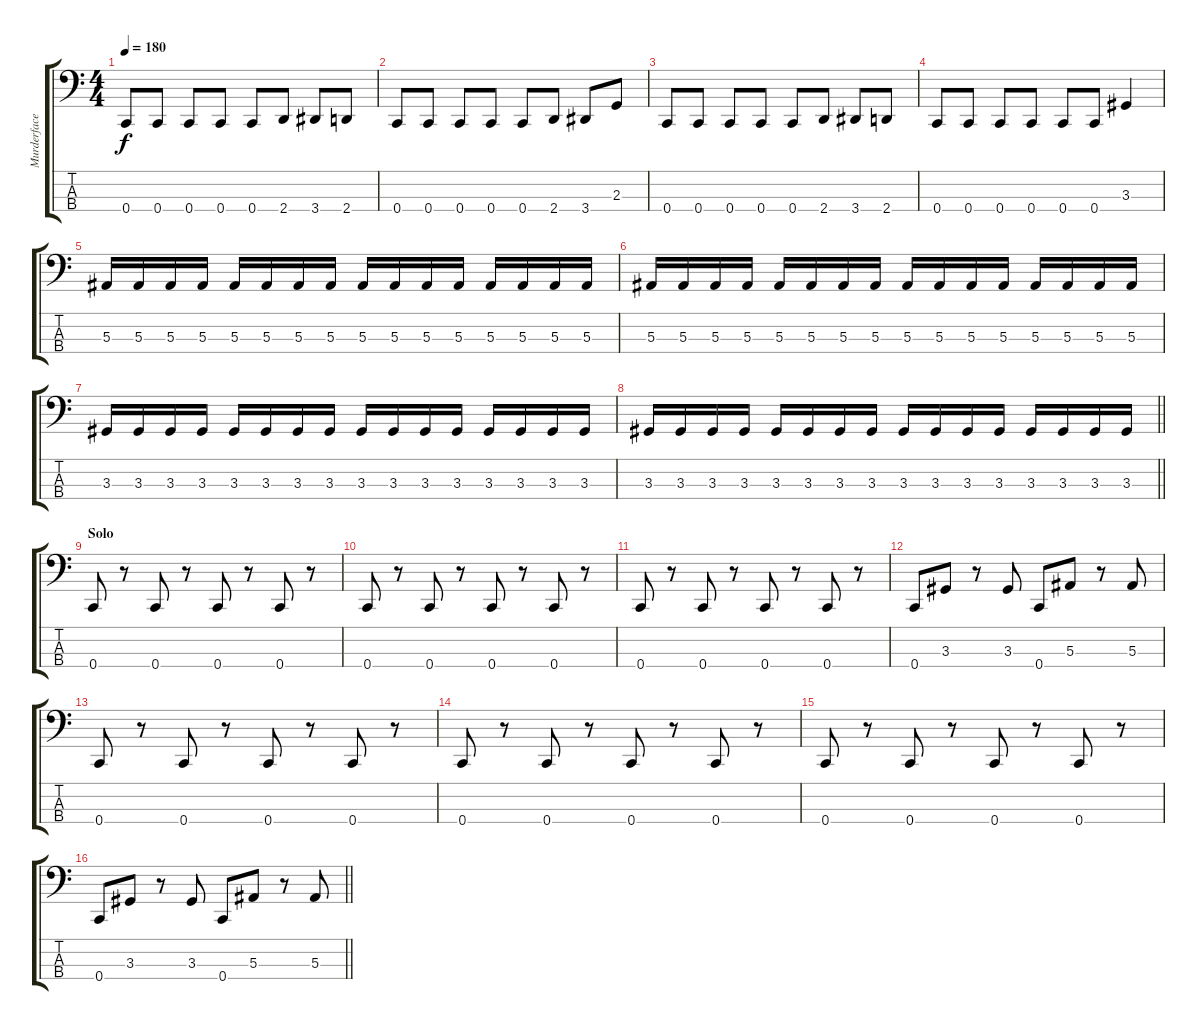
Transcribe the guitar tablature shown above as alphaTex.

\track ("Murderface" "Murderface") {instrument electricbassfinger}
\staff {score tabs}
\tuning (Eb2 Bb1 F1 C1) {hide}
\ts (4 4)
\tempo 180
\clef f4
\ks c
0.4.8{dy f} 0.4.8 0.4.8 0.4.8 0.4.8 2.4.8 3.4.8 2.4.8 |
0.4.8 0.4.8 0.4.8 0.4.8 0.4.8 2.4.8 3.4.8 2.3.8 |
0.4.8 0.4.8 0.4.8 0.4.8 0.4.8 2.4.8 3.4.8 2.4.8 |
0.4.8 0.4.8 0.4.8 0.4.8 0.4.8 0.4.8 3.3.4 |
5.3.16 5.3.16 5.3.16 5.3.16 5.3.16 5.3.16 5.3.16 5.3.16 5.3.16 5.3.16 5.3.16 5.3.16 5.3.16 5.3.16 5.3.16 5.3.16 |
5.3.16 5.3.16 5.3.16 5.3.16 5.3.16 5.3.16 5.3.16 5.3.16 5.3.16 5.3.16 5.3.16 5.3.16 5.3.16 5.3.16 5.3.16 5.3.16 |
3.3.16 3.3.16 3.3.16 3.3.16 3.3.16 3.3.16 3.3.16 3.3.16 3.3.16 3.3.16 3.3.16 3.3.16 3.3.16 3.3.16 3.3.16 3.3.16 |
\barLineRight lightlight
3.3.16 3.3.16 3.3.16 3.3.16 3.3.16 3.3.16 3.3.16 3.3.16 3.3.16 3.3.16 3.3.16 3.3.16 3.3.16 3.3.16 3.3.16 3.3.16 |
\section ("" "Solo")
0.4.8 r.8 0.4.8 r.8 0.4.8 r.8 0.4.8 r.8 |
0.4.8 r.8 0.4.8 r.8 0.4.8 r.8 0.4.8 r.8 |
0.4.8 r.8 0.4.8 r.8 0.4.8 r.8 0.4.8 r.8 |
0.4.8 3.3.8 r.8 3.3.8 0.4.8 5.3.8 r.8 5.3.8 |
0.4.8 r.8 0.4.8 r.8 0.4.8 r.8 0.4.8 r.8 |
0.4.8 r.8 0.4.8 r.8 0.4.8 r.8 0.4.8 r.8 |
0.4.8 r.8 0.4.8 r.8 0.4.8 r.8 0.4.8 r.8 |
\barLineRight lightlight
0.4.8 3.3.8 r.8 3.3.8 0.4.8 5.3.8 r.8 5.3.8
